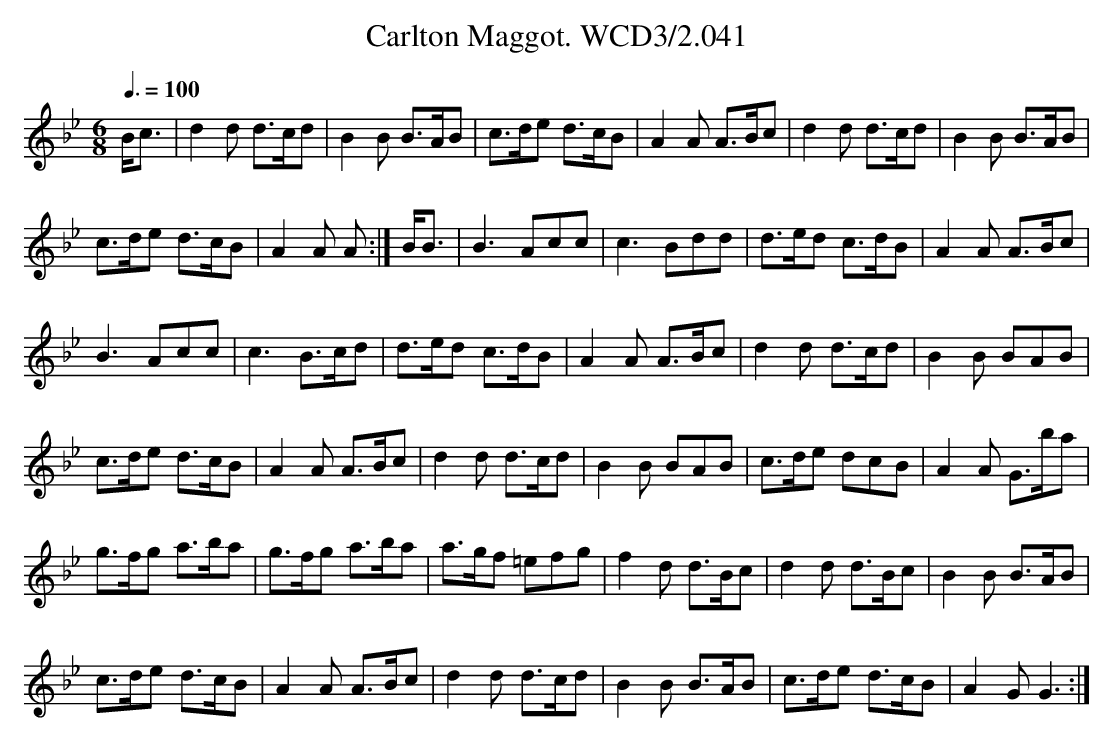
X:1
T:Carlton Maggot. WCD3/2.041
M:6/8
L:1/8
Q:3/8=100
K:Gm
B<c|d2d d>cd|B2B B>AB|c>de d>cB|A2A A>Bc|d2d d>cd|B2B B>AB|
c>de d>cB|A2A A:|B<B|B3 Acc|c3 Bdd|d>ed c>dB|A2A A>Bc|
B3 Acc|c3 B>cd|d>ed c>dB|A2A A>Bc|d2d d>cd|B2B BAB|
c>de d>cB|A2A A>Bc|d2d d>cd|B2B BAB|c>de dcB|A2A G>ba|
g>fg a>ba|g>fg a>ba|a>gf =efg|f2d d>Bc|d2d d>Bc|B2B B>AB|
c>de d>cB|A2A A>Bc|d2d d>cd|B2B B>AB|c>de d>cB|A2G G3:|
